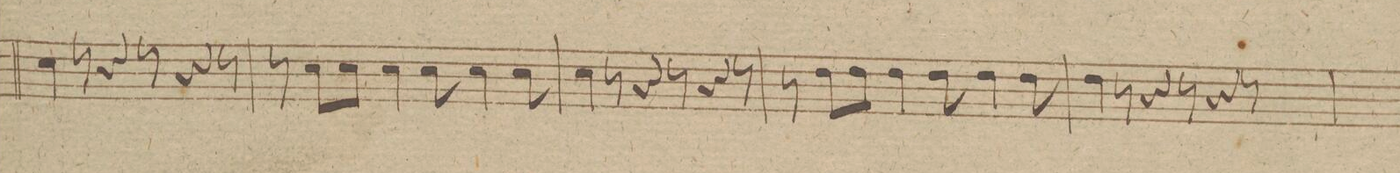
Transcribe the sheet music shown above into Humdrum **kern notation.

**kern	**dynam
*I"Corno 1mo in G.	*
*clefG2	*
*k[f#]	*
*M9/8	*
4g\	.
8r	.
4r	.
8r	.
4r	.
8r	.
=74	=74
8r	.
8g\L	.
8g\J	.
4g\	.
8g\	.
4g\	.
8g\	.
=75	=75
4g\	.
8r	.
4r	.
8r	.
4r	.
8r	.
=76	=76
8r	.
8a\L	.
8a\J	.
4a\	.
8a\	.
4a\	.
8a\	.
=77	=77
4a\	.
8r	.
4r	.
8r	.
4r	.
8r	.
=78	=78
*-	*-
